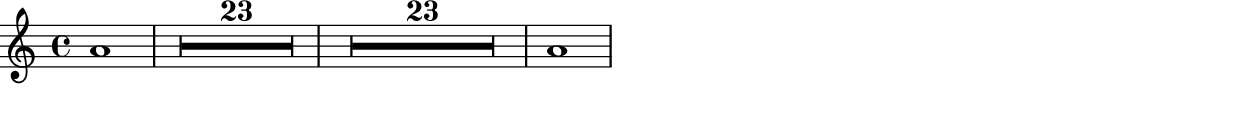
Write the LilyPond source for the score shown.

%% Generated by lilypond-book
%% Options: [exampleindent=10.16\mm,indent=0\mm,line-width=160\mm,paper-height=845.047\pt,paper-width=597.508\pt,papersize='(cons (* 597.508 pt) (* 845.047 pt)),quote]
\include "lilypond-book-preamble.ly"


% ****************************************************************
% Start cut-&-pastable-section
% ****************************************************************

#(ly:set-option 'eps-box-padding 3.000000)



\paper {
  #(set-paper-size '(cons (* 597.508 pt) (* 845.047 pt)))
  indent = 0\mm
  line-width = 160\mm
  % offset the left padding, also add 1mm as lilypond creates cropped
  % images with a little space on the right
  line-width = #(- line-width (* mm  3.000000) (* mm 1))
  line-width = 160\mm - 2.0 * 10.16\mm
  % offset the left padding, also add 1mm as lilypond creates cropped
  % images with a little space on the right
  line-width = #(- line-width (* mm  3.000000) (* mm 1))
}

\layout {
  
}




% ****************************************************************
% ly snippet:
% ****************************************************************
\sourcefileline 3095
\relative \compressMMRests {
  a'1
  R1*23
  % aumenta la lunghezza della misura con pausa
  \once \override MultiMeasureRest.minimum-length = #20
  R1*23
  a1
}


% ****************************************************************
% end ly snippet
% ****************************************************************
